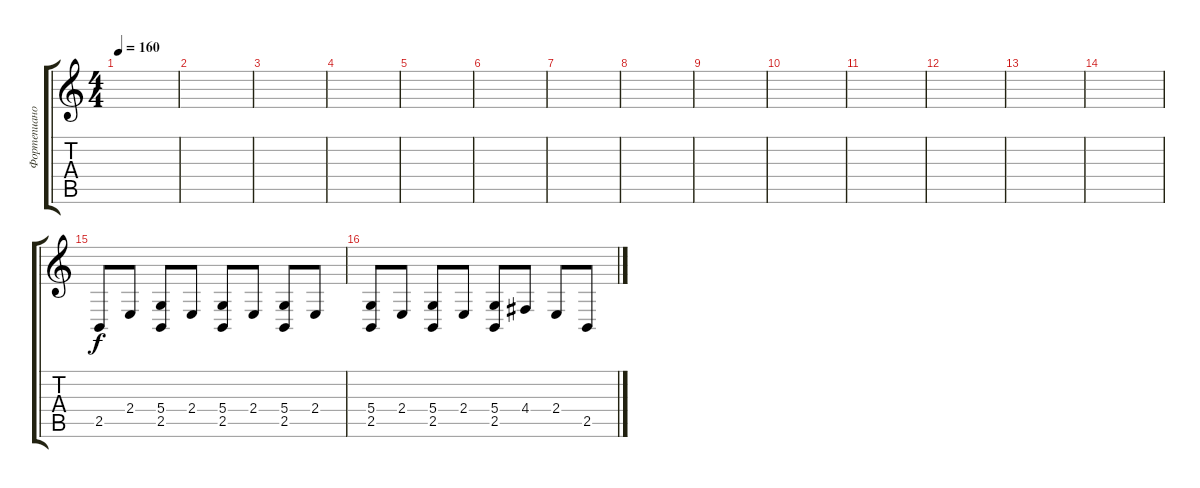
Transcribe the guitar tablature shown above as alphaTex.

\track ("Фортепиано" "Фортепиано") {instrument brightacousticpiano}
\staff {score tabs}
\tuning (E4 B3 G3 D3 A2 E2) {hide}
\ts (4 4)
\tempo 160
\clef g2
\ks c
|
|
|
|
|
|
|
|
|
|
|
|
|
|
2.5.8 2.4.8 (5.4 2.5).8 2.4.8 (5.4 2.5).8 2.4.8 (5.4 2.5).8 2.4.8 |
(5.4 2.5).8 2.4.8 (5.4 2.5).8 2.4.8 (5.4 2.5).8 4.4.8 2.4.8 2.5.8
